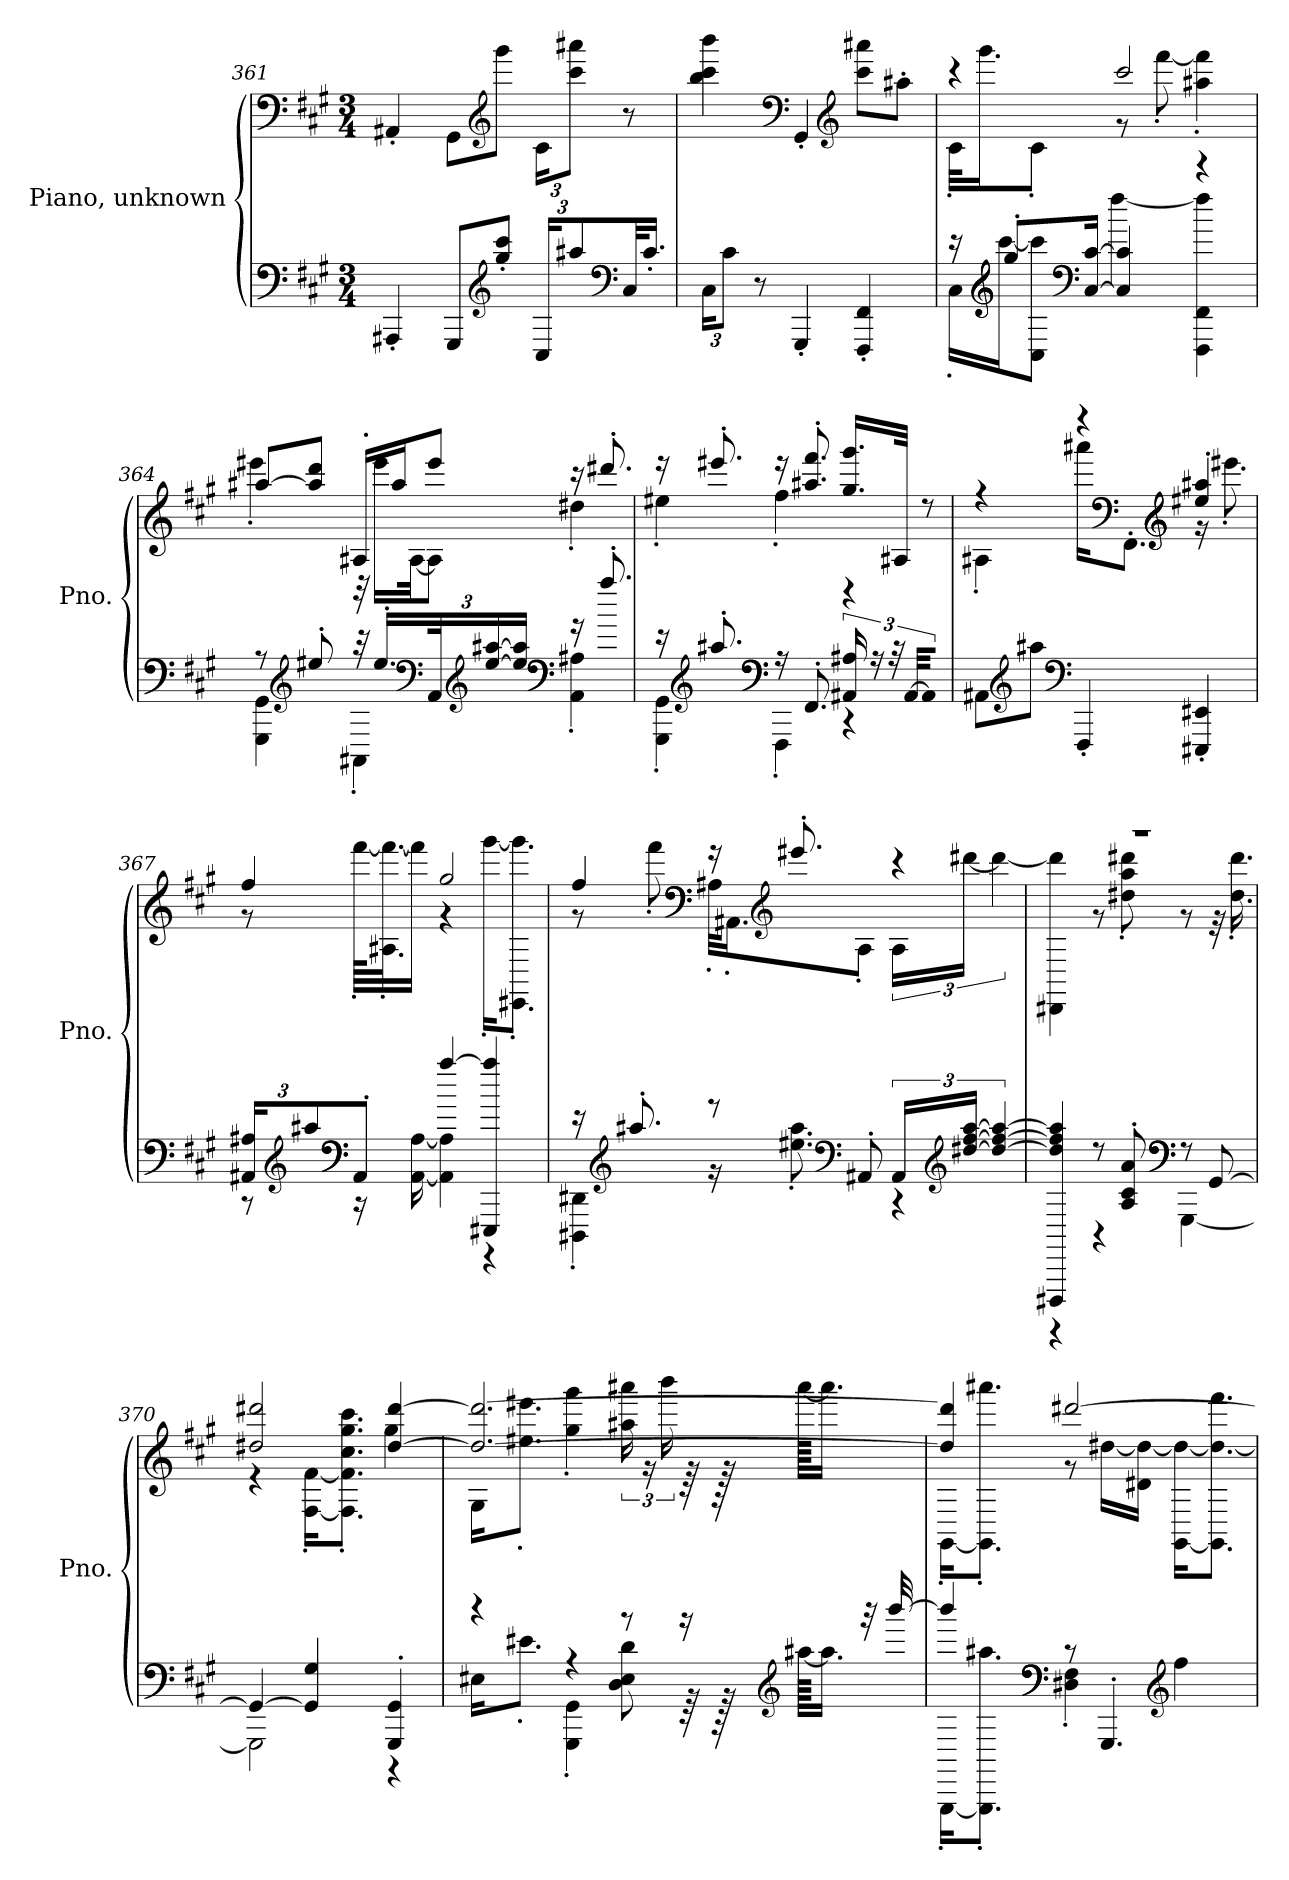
**kern	**kern
*part1	*part1
*staff2	*staff1
*I"Piano, unknown	*
*I'Pno.	*
!!LO:LB:g=z
*clefF4	*clefF4
*k[f#c#g#]	*k[f#c#g#]
*M3/4	*M3/4
=361	=361
4AAA#X'/	4AA#X'/
8GGG#/L	8GG#\L
*clefG2	*clefG2
8gg#/' 8ccc#/'J	8ggg#\J
*Xbrackettup	*Xbrackettup
24C#/KL	24c#\KL
12aa#X/	12ccc#\ 12aaa#X\J
*clefF4	*
32C#/KL	8r
16.c#'/JJ	.
=362	=362
24C#\KL	4bb\ 4ccc#\ 4bbb\
12c#\J	.
8r	.
*	*clefF4
4GGG#'/	4GG#'/
*	*clefG2
4FFF#/' 4FF#/'	8ccc#\ 8aaa#X\L
.	8aa#X'\J
=363	=363
*^	*^
16r	16C#'\LL	4r	32c#'\KLL
.	.	.	16.ggg#\J
*clefG2	*	*	*
8gg#'/L	[16ccc#\J	.	.
.	8C#\ 8ccc#\]J	.	8c#'\J
*clefF4	*	*	*
[16C#/ [16c#/Jk	.	.	.
4C#/] 4c#/]	[4ff#\	2ccc#/	8r
.	.	.	[8fff#'\
4r	4FFF#\ 4FF#\ 4ff#\]	.	4aa#X\' 4fff#\]'
!!LO:LB:g=z	!!
=364	=364	=364	=364
8r	4GGG#\ 4GG#\	[8aa#X/L	4eee#X'\
*clefG2	*	*	*
8ee#X'/	.	8aa#/] 8ddd/J	.
32r	4AA#X'\	16A#X'/LL	32r
16.ee#'/LL	.	.	16eee#\LL
.	.	16aa#/J	.
.	.	.	[32A#\JK
*clefF4	*	*	*
48AA#/K	.	8eee#/J	8A#\J]
*clefG2	*	*	*
[24ee#/ [24aa#X/	.	.	.
16ee#/] 16aa#/]JJ	.	.	.
*clefF4	*	*	*
16r	4AA#\' 4A#X\'	16r	4dd#X'\
8.aa#'/	.	8.ddd#X'/	.
=365	=365	=365	=365
16r	4GGG#\' 4GG#\'	16r	4ee#X'\
*clefG2	*	*	*
8.aa#X'/	.	8.eee#X'/	.
*clefF4	*	*	*
16r	4FFF#'\	16r	4ff#'\
8.FF#'/	.	8.aa#X/' 8.fff#/'	.
*brackettup	*	*	*
24AA#X/ 24A#X/	4r	16.gg#/ 16.ggg#/LL	4r
24r	.	.	.
48r	.	.	.
.	.	32A#X/JJk	.
[48AA#/KKL	.	.	.
8AA#/J]	.	8r	.
*v	*v	*	*
!!LO:LB:g=z	!!
=366	=366	=366
8AA#X\L	4r	4A#X'\
*clefG2	*	*
8aa#X\J	.	.
*clefF4	*	*
4FFF#'/	4r	16aaa#X\KL
*	*clefF4	*
.	.	8.FF#'\J
*	*clefG2	*
4EEE#X/' 4EE#X/'	4ee#X/' 4aa#X/'	16r
.	.	8.eee#X'\
=367	=367	=367
*Xbrackettup	*	*
*^	*	*
24AA#X/ 24A#X/KL	8r	4ff#/	8r
*clefG2	*	*	*
12aa#X/	.	.	.
*clefF4	*	*	*
8AA#'/J	16r	.	[64fff#'\KLLL
.	.	.	32.A#X\' 32.fff#\_'J
.	[16AA#\ [16A#\	.	16fff#\JJ]
[4aa#/	4AA#\] 4A#\]	2gg#/	4r
4EEE#X/ 4aa#/]	4r	.	[16ggg#'\KL
.	.	.	8.EE#X\' 8.ggg#\]'J
!!LO:PB:g=z	!!
=368	=368	=368	=368
16r	4DDD#X\' 4DD#X\'	4ff#/	8r
*clefG2	*	*	*
8.aa#X'/	.	.	.
.	.	.	8fff#'\
*	*	*clefF4	*
8r	16r	16r	32A#X'\KLL
.	.	.	16.AA#X'\J
*	*	*clefG2	*
.	8.ee#X\' 8.aa#\'	8.eee#X'/	.
*clefF4	*	*	*
8AA#X'/	.	.	8A#'\J
*brackettup	*	*	*brackettup
24AA#/LL	4r	4r	24A#\LL
*clefG2	*	*	*
[24dd#X/ [24ff#/ [24aa#/JJ	.	.	[24ddd#X\JJ
6dd#/_ 6ff#/_ 6aa#/_	.	.	6ddd#\_
=369	=369	=369	=369
4DDD#X/ 4dd#/] 4ff#/] 4aa#/]	4r	2.r	4DD#X\ 4ddd#\]
8r	4r	.	8r
8A/' 8c#/' 8a/'	.	.	8dd#X\' 8aa\' 8ddd#X\'
*clefF4	*	*	*
8r	[4GGG#\	.	8r
[8GG#/	.	.	32r
.	.	.	16.dd#\' 16.ddd#\'
!!LO:LB:g=z	!!
=370	=370	=370	=370
4GG#/_	2GGG#\]	2dd#X/ 2ddd#X/	4r
4GG#/] 4G#/	.	.	[16F#\' [16f#\'KL
.	.	.	8.F#\]' 8.f#\]' 8.cc#\' 8.gg#\' 8.ccc#\'J
4GGG#/' 4GG#/'	4r	[4dd#/ [4ddd#/	4gg#\
=371	=371	=371	=371
4r	16E#X\KL	2.dd#/_ 2.ddd#/_	16G#\KL
.	8.e#X'\J	.	8.ee#X\' 8.eee#X\'J
4r	4GGG#\' 4GG#\'	.	4gg#\' 4ggg#\'
8r	8D\ 8E#\ 8d\	.	24aa#X\ 24aaa#X\
.	.	.	24r
.	.	.	24bbb\
16r	64r	.	64r
.	128r	.	128r
*clefG2	*	*	*
.	[128aa#X\KKKLL	.	[128aaa#\KKKLL
.	16.aa#\JJ]	.	16.aaa#\JJ]
32r	.	.	.
[32bbb/	.	.	.
=372	=372	=372	=372
4bbb/]	[16GGG#'\KL	4dd#/] 4ddd#/]	[16GG#'\KL
.	8.GGG#\]' 8.aa#X\'J	.	8.GG#\]' 8.aaa#X\'J
*clefF4	*	*	*
8r	4D#X\' 4F#\'	[2ddd#X/	8r
4.GGG#'/	.	.	[16dd#X\LL
.	.	.	16d#X\ 16dd#\_JJ
*clefG2	*	*	*
.	4ff#\	.	[16GG#\ 16dd#\_KL
.	.	.	8.GG#\] 8.dd#\_ 8.fff#\J
*v	*v	*	*
*	*v	*v
=	=
*-	*-
